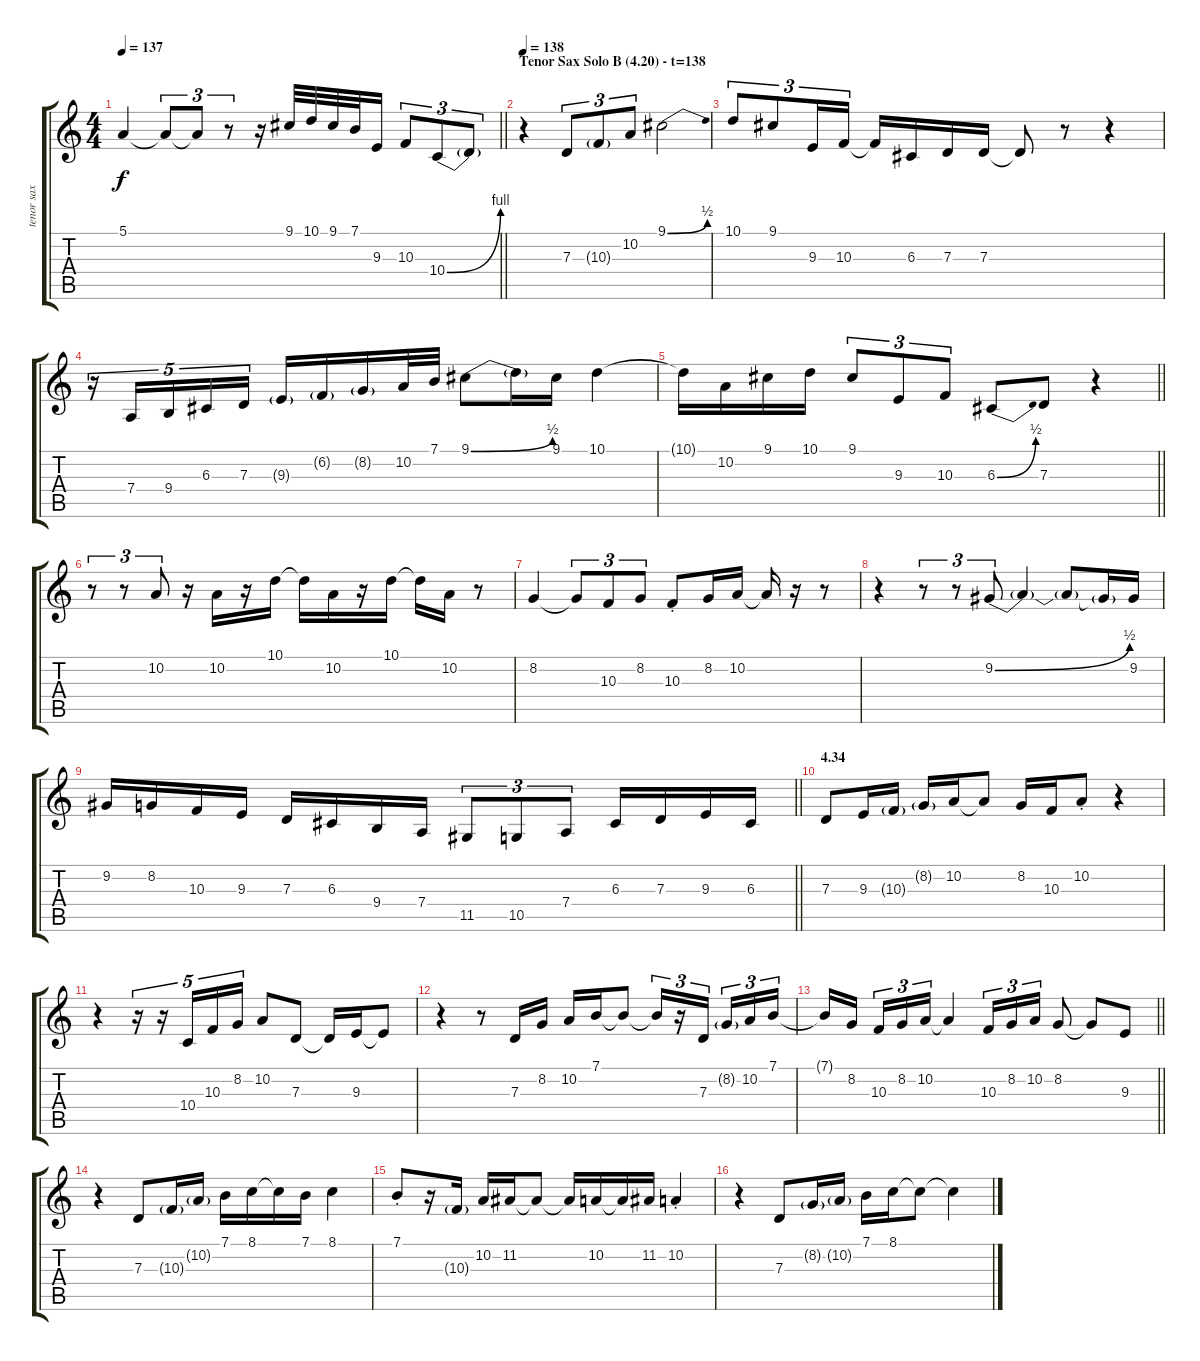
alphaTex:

\track ("tenor sax" "tenor sax") {instrument tenorsax}
\staff {score tabs}
\tuning (E4 B3 G3 D3 A2 E2) {hide}
\ts (4 4)
\tempo 137
\clef g2
\barLineRight lightlight
\ks c
5.1{t}.4{dy f} 5.1{t}.8{tu (3 2)} 5.1{t}.8{tu (3 2)} r.8{tu (3 2)} r.16 9.1.32 10.1.32 9.1.32 7.1.32 9.3.16 10.3.8{tu (3 2)} 10.4{be (bend 0 0 60 4)}.8{tu (3 2)} 10.4{t}.8{tu (3 2)} |
\section ("" "Tenor Sax Solo B (4.20) - t=138")
\tempo 138
r.4 7.3.8{tu (3 2)} 10.3{g}.8{tu (3 2)} 10.2.8{tu (3 2)} 9.1{be (bend 0 0 60 2)}.2 |
10.1.8{tu (3 2)} 9.1.8{tu (3 2)} 9.3.16{tu (3 2)} 10.3.16{tu (3 2)} 10.3{t}.16 6.3.16 7.3.16 7.3.16 7.3{t}.8 r.8 r.4 |
r.16{tu (5 4)} 7.4.16{tu (5 4)} 9.4.16{tu (5 4)} 6.3.16{tu (5 4)} 7.3.16{tu (5 4)} 9.3{g}.16 6.2{g}.16 8.2{g}.16 10.2.32 7.1.32 9.1{be (bend 0 0 60 2)}.8 9.1{t}.16 9.1.16 10.1.4 |
\barLineRight lightlight
10.1{t}.16 10.2.16 9.1.16 10.1.16 9.1.8{tu (3 2)} 9.3.8{tu (3 2)} 10.3.8{tu (3 2)} 6.3{be (bend 0 0 60 2)}.8 7.3.8 r.4 |
r.8{tu (3 2)} r.8{tu (3 2)} 10.2.8{tu (3 2)} r.16 10.2.16 r.16 10.1.16 10.1{t}.16 10.2.16 r.16 10.1.16 10.1{t}.16 10.2.16 r.8 |
8.2.4 8.2{t}.8{tu (3 2)} 10.3.8{tu (3 2)} 8.2.8{tu (3 2)} 10.3{st}.8 8.2.16 10.2.16 10.2{t}.16 r.16 r.8 |
r.4 r.8{tu (3 2)} r.8{tu (3 2)} 9.2{be (bend 0 0 60 2)}.8{tu (3 2)} 9.2{t}.4 9.2{t}.8 9.2{t}.16 9.2.16 |
\barLineRight lightlight
9.2.16 8.2.16 10.3.16 9.3.16 7.3.16 6.3.16 9.4.16 7.4.16 11.5.8{tu (3 2)} 10.5.8{tu (3 2)} 7.4.8{tu (3 2)} 6.3.16 7.3.16 9.3.16 6.3.16 |
\section ("" "4.34")
7.3.8 9.3.16 10.3{g}.16 8.2{g}.16 10.2.16 10.2{t}.8 8.2.16 10.3.16 10.2{st}.8 r.4 |
r.4 r.16{tu (5 4)} r.16{tu (5 4)} 10.4.16{tu (5 4)} 10.3.16{tu (5 4)} 8.2.16{tu (5 4)} 10.2.8 7.3.8 7.3{t}.16 9.3.16 9.3{t}.8 |
r.4 r.8 7.3.16 8.2.16 10.2.16 7.1.16 7.1{t}.8 7.1{t}.16{tu (3 2)} r.16{tu (3 2)} 7.3.16{tu (3 2) beam splitsecondary} 8.2{g}.16{tu (3 2)} 10.2.16{tu (3 2)} 7.1.16{tu (3 2)} |
\barLineRight lightlight
7.1{t}.16 8.2.16{beam splitsecondary} 10.3.16{tu (3 2)} 8.2.16{tu (3 2)} 10.2.16{tu (3 2)} 10.2{t}.4 10.3.16{tu (3 2)} 8.2.16{tu (3 2)} 10.2.16{tu (3 2)} 8.2.8 8.2{t}.8 9.3.8 |
r.4 7.3.8 10.3{g}.16 10.2{g}.16 7.1.16 8.1.16 8.1{t}.16 7.1.16 8.1.4 |
7.1{st}.8 r.16 10.3{g}.16 10.2.16 11.2.16 11.2{t}.8 11.2{t}.16 10.2.16 10.2{t}.16 11.2.16 10.2{st}.4 |
r.4 7.3.8 8.2{g}.16 10.2{g}.16 7.1.16 8.1.16 8.1{t}.8 8.1{t}.4
